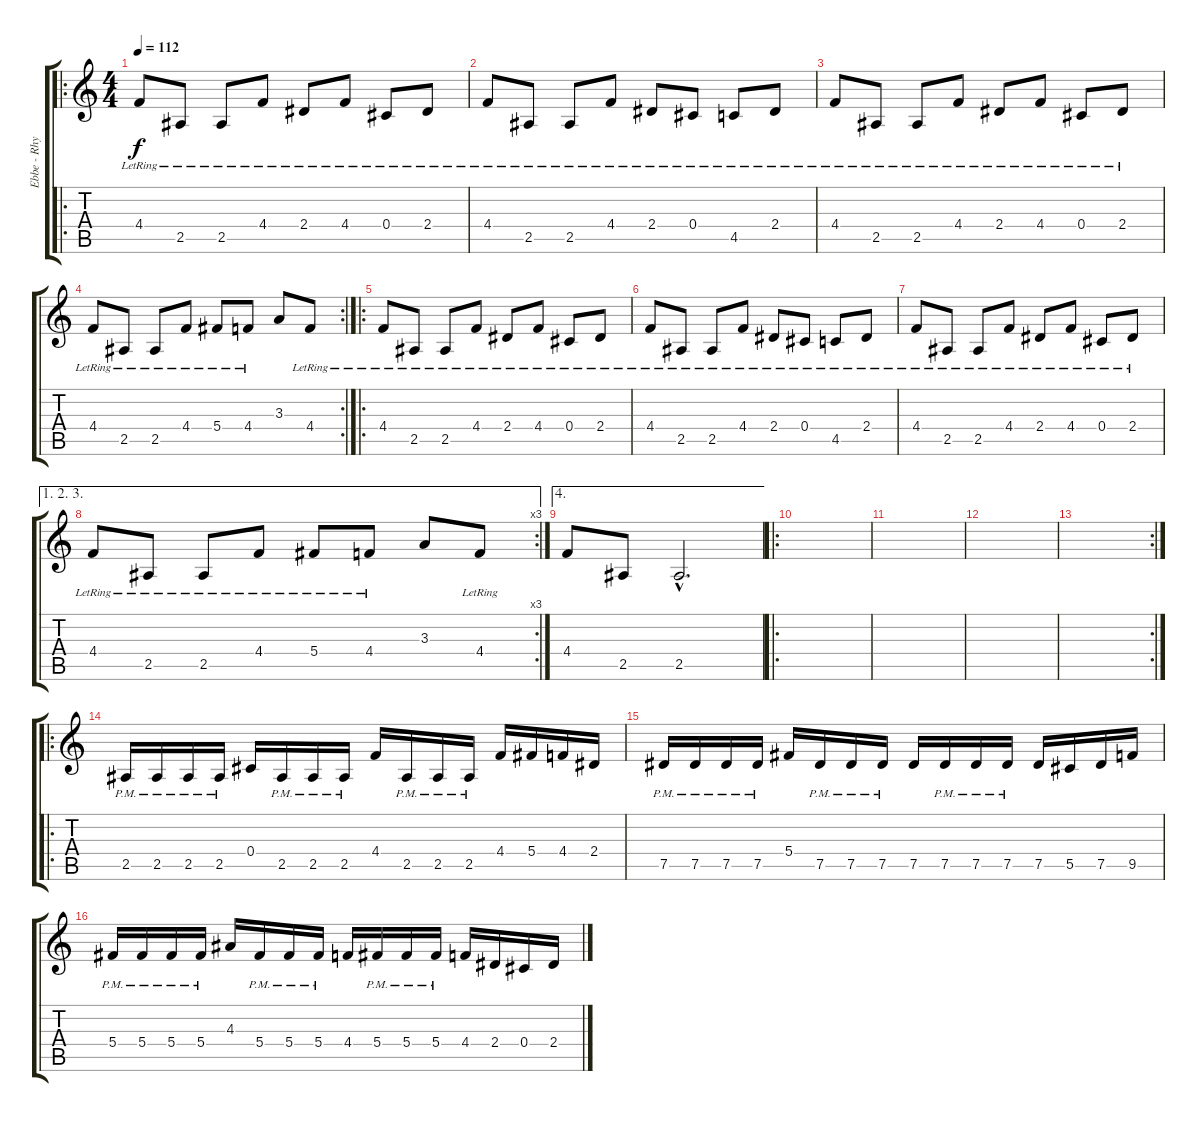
\track ("Ebbe - Rhythm Guitar" "Ebbe - Rhy") {instrument acousticguitarsteel}
\staff {score tabs}
\tuning (Eb4 Bb3 Gb3 Db3 Ab2 Eb2) {hide}
\ro
\ts (4 4)
\tempo 112
\clef g2
\ks c
4.4{lr}.8{dy f instrument electricguitarclean} 2.5{lr}.8 2.5{lr}.8 4.4{lr}.8 2.4{lr}.8 4.4{lr}.8 0.4{lr}.8 2.4{lr}.8 |
4.4{lr}.8 2.5{lr}.8 2.5{lr}.8 4.4{lr}.8 2.4{lr}.8 0.4{lr}.8 4.5{lr}.8 2.4{lr}.8 |
4.4{lr}.8 2.5{lr}.8 2.5{lr}.8 4.4{lr}.8 2.4{lr}.8 4.4{lr}.8 0.4{lr}.8 2.4{lr}.8 |
\rc 2
4.4{lr}.8 2.5{lr}.8 2.5{lr}.8 4.4{lr}.8 5.4{lr}.8 4.4{lr}.8 3.3.8 4.4{lr}.8 |
\ro
4.4{lr}.8{instrument electricguitarclean} 2.5{lr}.8 2.5{lr}.8 4.4{lr}.8 2.4{lr}.8 4.4{lr}.8 0.4{lr}.8 2.4{lr}.8 |
4.4{lr}.8 2.5{lr}.8 2.5{lr}.8 4.4{lr}.8 2.4{lr}.8 0.4{lr}.8 4.5{lr}.8 2.4{lr}.8 |
4.4{lr}.8 2.5{lr}.8 2.5{lr}.8 4.4{lr}.8 2.4{lr}.8 4.4{lr}.8 0.4{lr}.8 2.4{lr}.8 |
\ae (1 2 3)
\rc 3
4.4{lr}.8 2.5{lr}.8 2.5{lr}.8 4.4{lr}.8 5.4{lr}.8 4.4{lr}.8 3.3.8 4.4{lr}.8 |
\ae 4
4.4.8 2.5.8 2.5{hac}.2{d} |
\ro
|
|
|
\rc 2
|
\ro
2.5{pm}.16{instrument overdrivenguitar} 2.5{pm}.16 2.5{pm}.16 2.5{pm}.16 0.4.16 2.5{pm}.16 2.5{pm}.16 2.5{pm}.16 4.4.16 2.5{pm}.16 2.5{pm}.16 2.5{pm}.16 4.4.16 5.4.16 4.4.16 2.4.16 |
7.5{pm}.16 7.5{pm}.16 7.5{pm}.16 7.5{pm}.16 5.4.16 7.5{pm}.16 7.5{pm}.16 7.5{pm}.16 7.5.16 7.5{pm}.16 7.5{pm}.16 7.5{pm}.16 7.5.16 5.5.16 7.5.16 9.5.16 |
5.4{pm}.16 5.4{pm}.16 5.4{pm}.16 5.4{pm}.16 4.3.16 5.4{pm}.16 5.4{pm}.16 5.4{pm}.16 4.4.16 5.4{pm}.16 5.4{pm}.16 5.4{pm}.16 4.4.16 2.4.16 0.4.16 2.4.16
